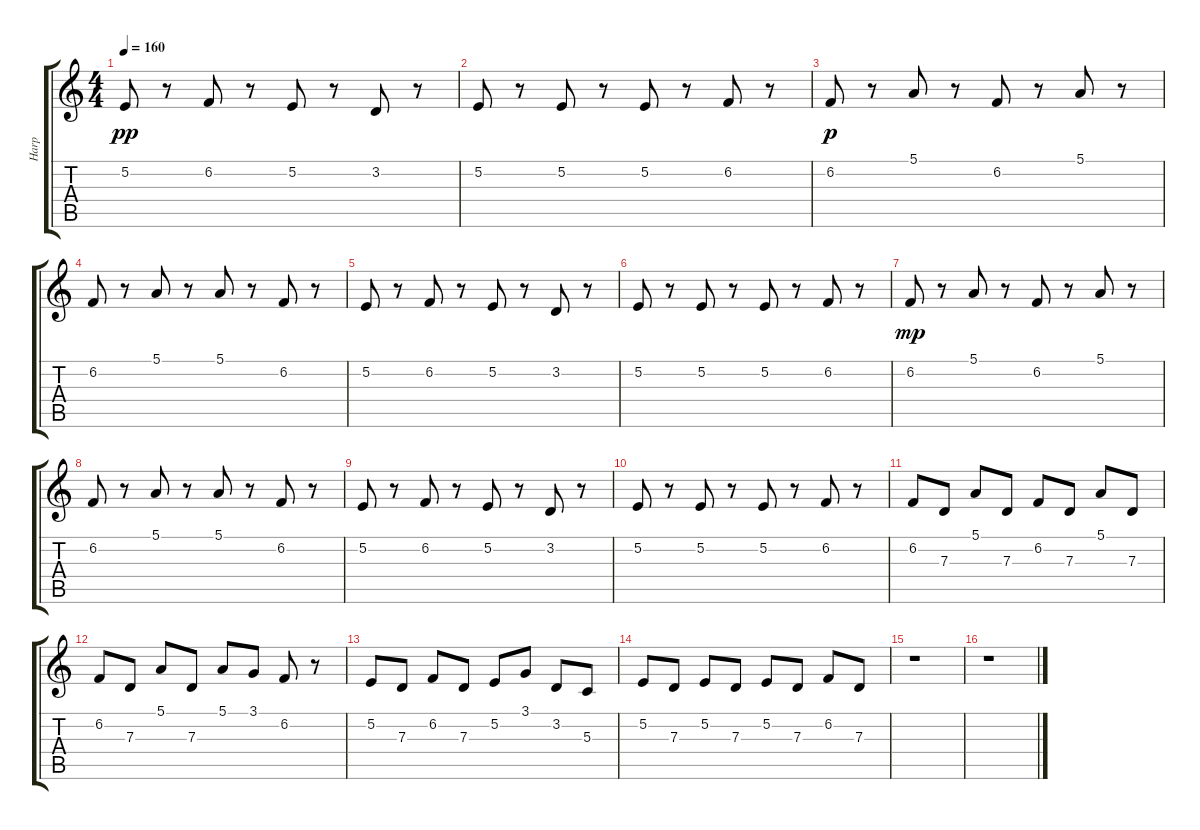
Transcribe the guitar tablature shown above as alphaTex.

\track ("Harp" "Harp") {instrument orchestralharp}
\staff {score tabs}
\tuning (E4 B3 G3 D3 A2 E2) {hide}
\ts (4 4)
\tempo 160
\clef g2
\ks c
5.2.8{dy pp} r.8 6.2.8 r.8 5.2.8 r.8 3.2.8 r.8 |
5.2.8 r.8 5.2.8 r.8 5.2.8 r.8 6.2.8 r.8 |
6.2.8{dy p} r.8 5.1.8 r.8 6.2.8 r.8 5.1.8 r.8 |
6.2.8 r.8 5.1.8 r.8 5.1.8 r.8 6.2.8 r.8 |
5.2.8 r.8 6.2.8 r.8 5.2.8 r.8 3.2.8 r.8 |
5.2.8 r.8 5.2.8 r.8 5.2.8 r.8 6.2.8 r.8 |
6.2.8{dy mp} r.8 5.1.8 r.8 6.2.8 r.8 5.1.8 r.8 |
6.2.8 r.8 5.1.8 r.8 5.1.8 r.8 6.2.8 r.8 |
5.2.8 r.8 6.2.8 r.8 5.2.8 r.8 3.2.8 r.8 |
5.2.8 r.8 5.2.8 r.8 5.2.8 r.8 6.2.8 r.8 |
6.2.8 7.3.8 5.1.8 7.3.8 6.2.8 7.3.8 5.1.8 7.3.8 |
6.2.8 7.3.8 5.1.8 7.3.8 5.1.8 3.1.8 6.2.8 r.8 |
5.2.8 7.3.8 6.2.8 7.3.8 5.2.8 3.1.8 3.2.8 5.3.8 |
5.2.8 7.3.8 5.2.8 7.3.8 5.2.8 7.3.8 6.2.8 7.3.8 |
r.1 |
r.1
